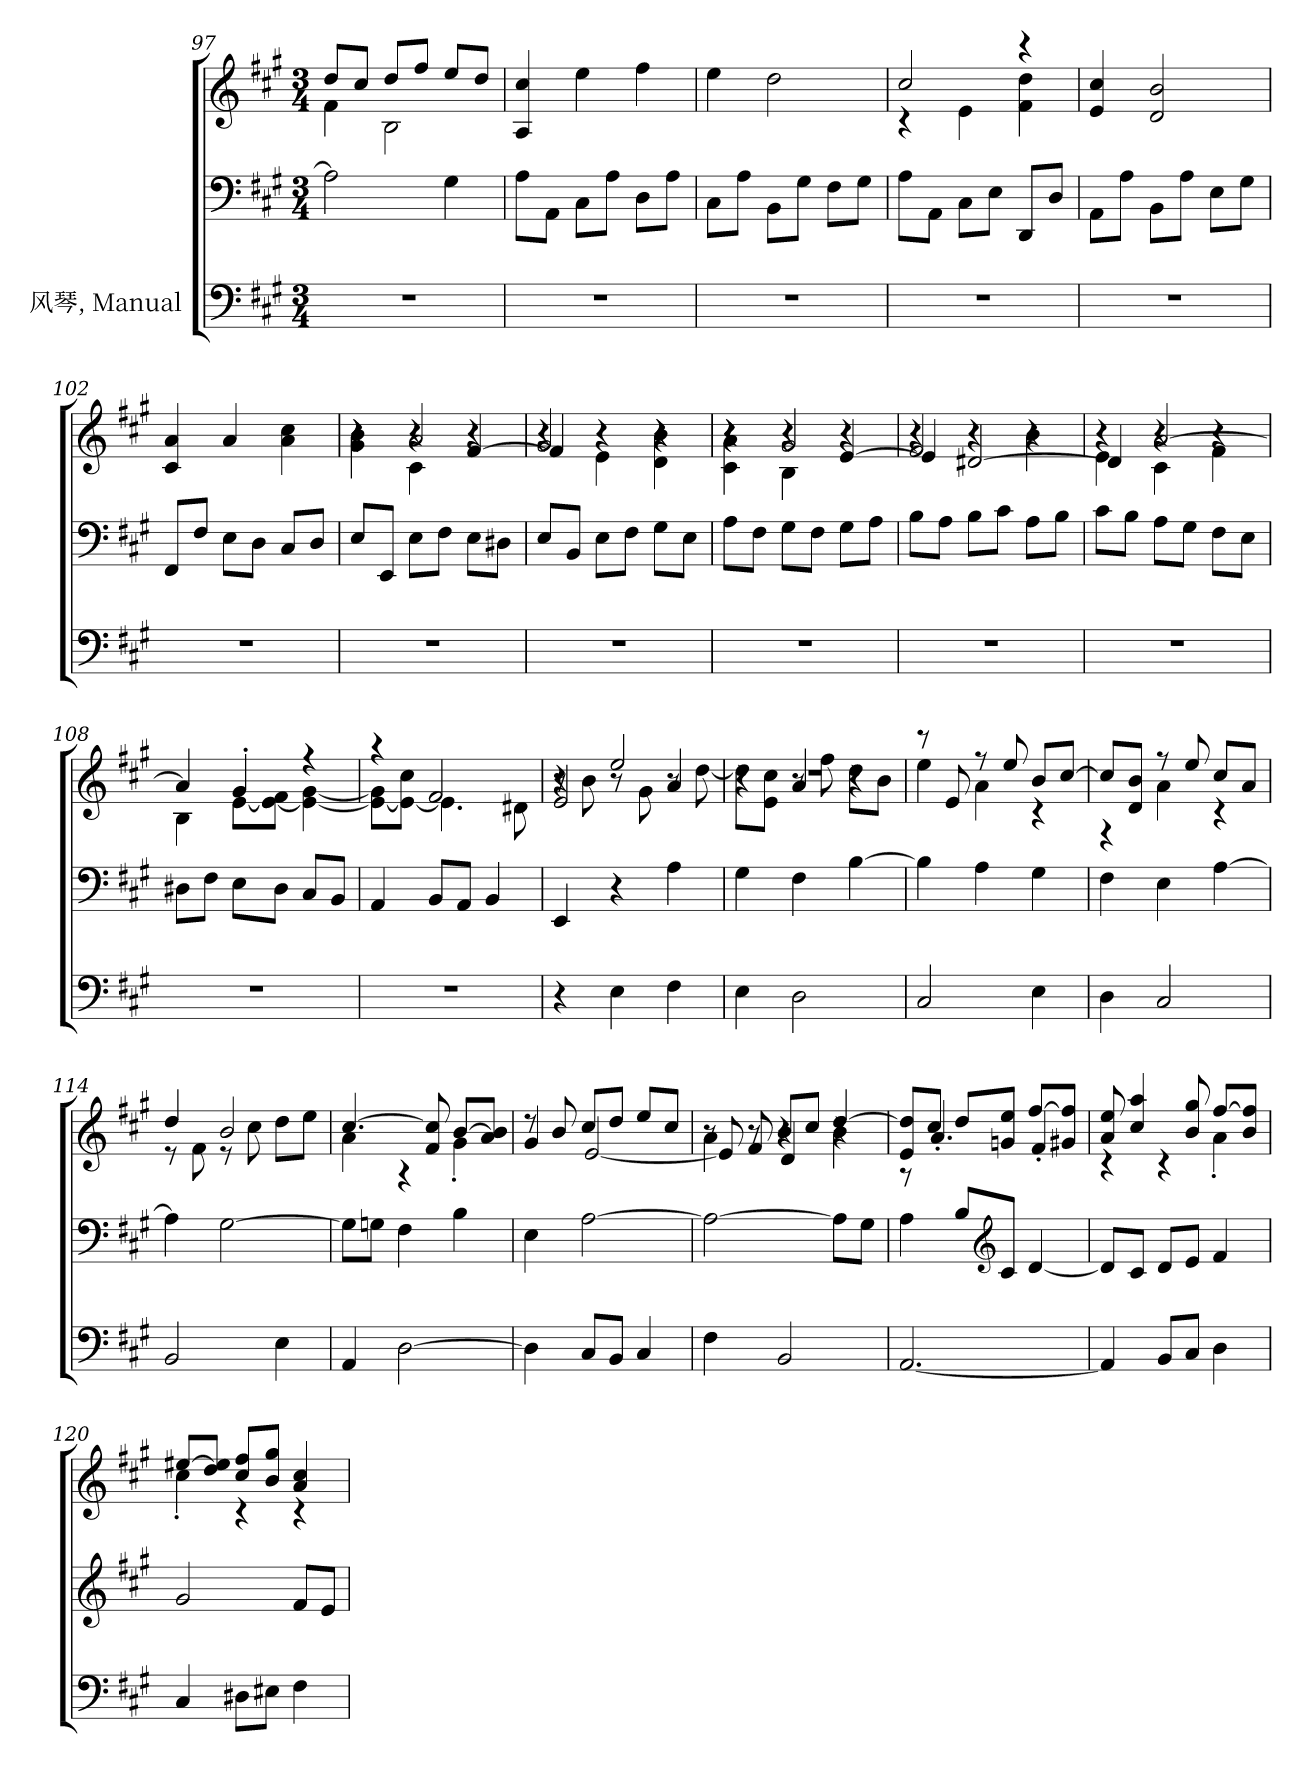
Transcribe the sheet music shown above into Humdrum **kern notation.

**kern	**kern	**kern
*part1	*part1	*part1
*staff3	*staff2	*staff1
*I"风琴, Manual	*	*
*clefF4	*clefF4	*clefG2
*k[f#c#g#]	*k[f#c#g#]	*k[f#c#g#]
*M3/4	*M3/4	*M3/4
=97	=97	=97
*	*	*^
2.r	2A\]	8dd/L	4f#\
.	.	8cc#/J	.
.	.	8dd/L	2B\
.	.	8ff#/J	.
.	4G#\	8ee/L	.
.	.	8dd/J	.
*	*	*v	*v
=98	=98	=98
2.r	8A\L	4A/ 4cc#/
.	8AA\J	.
.	8C#\L	4ee\
.	8A\J	.
.	8D\L	4ff#\
.	8A\J	.
=99	=99	=99
2.r	8C#\L	4ee\
.	8A\J	.
.	8BB\L	2dd\
.	8G#\J	.
.	8F#\L	.
.	8G#\J	.
=100	=100	=100
*	*	*^
2.r	8A\L	2cc#/	4r
.	8AA\J	.	.
.	8C#\L	.	4e\
.	8E\J	.	.
.	8DD/L	4r	4f#\ 4dd\
.	8D/J	.	.
*	*	*v	*v
!!LO:LB:g=z
=101	=101	=101
2.r	8AA\L	4e/ 4cc#/
.	8A\J	.
.	8BB\L	2d/ 2b/
.	8A\J	.
.	8E\L	.
.	8G#\J	.
=102	=102	=102
2.r	8FF#/L	4c#/ 4a/
.	8F#/J	.
.	8E\L	4a/
.	8D\J	.
.	8C#/L	4a\ 4cc#\
.	8D/J	.
=103	=103	=103
*	*	*^
*	*	*	*^
2.r	8E/L	4r	4g#\ 4b\	4r
.	8EE/J	.	.	.
.	8E\L	2a/	4c#\	4r
.	8F#\J	.	.	.
.	8E\L	.	4r	[4f#/
.	8D#X\J	.	.	.
=104	=104	=104	=104	=104
2.r	8E/L	2g#/	4r	4f#/]
.	8BB/J	.	.	.
.	8E\L	.	4e\	4r
.	8F#\J	.	.	.
.	8G#\L	4r	4d\ 4b\	4r
.	8E\J	.	.	.
=105	=105	=105	=105	=105
2.r	8A\L	4r	4c#\ 4a\	4r
.	8F#\J	.	.	.
.	8G#\L	2g#/	4B\	4r
.	8F#\J	.	.	.
.	8G#\L	.	4r	[4e/
.	8A\J	.	.	.
=106	=106	=106	=106	=106
2.r	8B\L	2f#/	4r	4e/]
.	8A\J	.	.	.
.	8B\L	.	4r	[2d#X/
.	8c#\J	.	.	.
.	8A\L	4r	4b\	.
.	8B\J	.	.	.
!!LO:LB:g=z	!!	!!
=107	=107	=107	=107	=107
2.r	8c#\L	4r	4e\	4d#/]
.	8B\J	.	.	.
.	8A\L	[2a/	4c#\	4r
.	8G#\J	.	.	.
.	8F#\L	.	4f#\	4r
.	8E\J	.	.	.
*	*	*	*v	*v
=108	=108	=108	=108
2.r	8D#X\L	4a/]	4B\
.	8F#\J	.	.
.	8E\L	4g#'/	[8e\L
.	8D#\J	.	8e\_ 8f#\J
.	8C#/L	4r	4e\_ [4g#\
.	8BB/J	.	.
=109	=109	=109	=109
2.r	4AA/	4r	8e\_ 8g#\]L
.	.	.	8e\_ 8cc#\J
.	8BB/L	2f#/	4.e\]
.	8AA/J	.	.
.	4BB/	.	.
.	.	.	8d#X\
=110	=110	=110	=110
*	*	*	*^
4r	4EE/	4r	8r	2e/
.	.	.	8b\	.
4E\	4r	2ee/	8r	.
.	.	.	8g#\	.
4F#\	4A\	.	8r	4a/
.	.	.	[8dd\	.
=111	=111	=111	=111	=111
4E\	4G#\	2.r	8dd\L]	4r
.	.	.	8e\ 8cc#\J	.
2D\	4F#\	.	8r	4a/
.	.	.	8ff#\	.
.	[4B\	.	8dd\L	4r
.	.	.	8b\J	.
*	*	*	*v	*v
!!LO:PB:g=z
=112	=112	=112	=112
2C#/	4B\]	8r	4ee\
.	.	8e/	.
.	4A\	8r	4a\
.	.	8ee/	.
4E\	4G#\	8b/L	4r
.	.	[8cc#/J	.
=113	=113	=113	=113
4D\	4F#\	8cc#/L]	4r
.	.	8d/ 8b/J	.
2C#/	4E\	8r	4a\
.	.	8ee/	.
.	[4A\	8cc#/L	4r
.	.	8a/J	.
=114	=114	=114	=114
2BB/	4A\]	4dd/	8r
.	.	.	8f#\
.	[2G#\	2b/	8r
.	.	.	8cc#\
4E\	.	.	8dd\L
.	.	.	8ee\J
=115	=115	=115	=115
4AA/	8G#\L]	[4.cc#/	4a\
.	8Gn\J	.	.
[2D\	4F#\	.	4r
.	.	8f#/ 8cc#/]	.
.	4B\	[8b/L	4g#'\
.	.	8a/ 8b/]J	.
=116	=116	=116	=116
4D\]	4E\	8r	4g#/
.	.	8b/	.
8C#/L	[2A\	8cc#/L	[2e/
8BB/J	.	8dd/J	.
4C#/	.	8ee/L	.
.	.	8cc#/J	.
!!LO:LB:g=z
=117	=117	=117	=117
*	*	*	*^
4F#\	2A\_	8r	4a\	8e/]
.	.	8f#/	.	8r
2BB/	.	8b/L	4r	4d/
.	.	8cc#/J	.	.
.	8A\L]	[4dd/	4b\	4r
.	8G#\J	.	.	.
*	*	*	*v	*v
=118	=118	=118	=118
[2.AA/	4A\	8e/ 8dd/]L	8r
.	.	8cc#/J	4.a'/
.	8B/L	8dd/L	.
*	*clefG2	*	*
.	8c#/J	8gn/ 8ee/J	.
.	[4d/	[8ff#/L	4f#'/
.	.	8g#X/ 8ff#/]J	.
=119	=119	=119	=119
4AA/]	8d/L]	8a/ 8ee/	4r
.	8c#/J	4cc#/ 4aa/	.
8BB/L	8d/L	.	4r
8C#/J	8e/J	8b/ 8gg#/	.
4D\	4f#/	[8ff#/L	4a'\
.	.	8b/ 8ff#/]J	.
=120	=120	=120	=120
4C#/	2g#/	[8ee#X/L	4cc#'\
.	.	8dd/ 8ee#/]J	.
8D#X\L	.	8cc#/ 8ff#/L	4r
8E#X\J	.	8b/ 8gg#/J	.
4F#\	8f#/L	4a/ 4cc#/	4r
.	8e/J	.	.
*	*	*v	*v
=	=	=
*-	*-	*-
